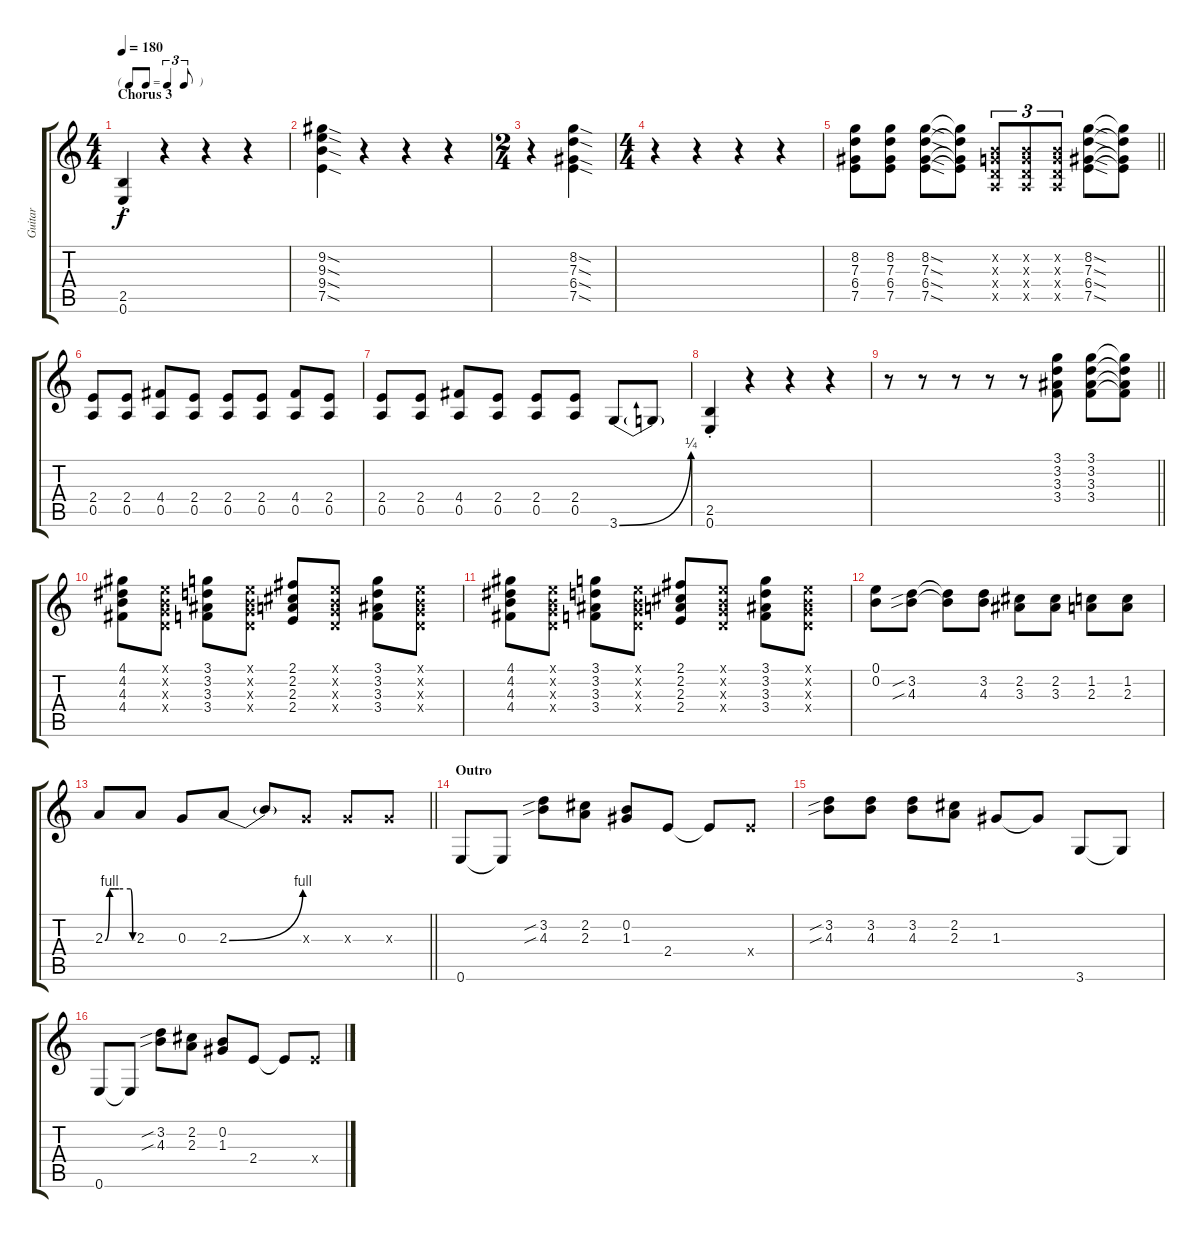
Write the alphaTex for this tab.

\track ("Guitar" "Guitar") {instrument overdrivenguitar}
\staff {score tabs}
\tuning (E4 B3 G3 D3 A2 E2) {hide}
\ts (4 4)
\tf triplet8th
\section ("" "Chorus 3")
\tempo 180
\clef g2
\ks c
(2.5{st} 0.6{st}).4{dy f} r.4 r.4 r.4 |
(9.2{sod} 9.3{sod} 9.4{sod} 7.5{sod}).4 r.4 r.4 r.4 |
\ts (2 4)
r.4 (8.2{sod} 7.3{sod} 6.4{sod} 7.5{sod}).4 |
\ts (4 4)
r.4 r.4 r.4 r.4 |
\barLineRight lightlight
(8.2 7.3 6.4 7.5).8 (8.2 7.3 6.4 7.5).8 (8.2{sod} 7.3{sod} 6.4{sod} 7.5{sod}).8 (8.2{t} 7.3{t} 6.4{t} 7.5{t}).8 (0.2{x} 0.3{x} 0.4{x} 0.5{x}).8{tu (3 2)} (0.2{x} 0.3{x} 0.4{x} 0.5{x}).8{tu (3 2)} (0.2{x} 0.3{x} 0.4{x} 0.5{x}).8{tu (3 2)} (8.2{sod} 7.3{sod} 6.4{sod} 7.5{sod}).8 (8.2{t} 7.3{t} 6.4{t} 7.5{t}).8 |
(2.4 0.5).8 (2.4 0.5).8 (4.4 0.5).8 (2.4 0.5).8 (2.4 0.5).8 (2.4 0.5).8 (4.4 0.5).8 (2.4 0.5).8 |
(2.4 0.5).8 (2.4 0.5).8 (4.4 0.5).8 (2.4 0.5).8 (2.4 0.5).8 (2.4 0.5).8 3.6{be (bend 0 0 60 1)}.8 3.6{t}.8 |
(2.5{st} 0.6{st}).4 r.4 r.4 r.4 |
\barLineRight lightlight
r.8 r.8 r.8 r.8 r.8 (3.1 3.2 3.3 3.4).8 (3.1 3.2 3.3 3.4).8 (3.1{t} 3.2{t} 3.3{t} 3.4{t}).8 |
(4.1 4.2 4.3 4.4).8 (0.1{x} 0.2{x} 0.3{x} 0.4{x}).8 (3.1 3.2 3.3 3.4).8 (0.1{x} 0.2{x} 0.3{x} 0.4{x}).8 (2.1 2.2 2.3 2.4).8 (0.1{x} 0.2{x} 0.3{x} 0.4{x}).8 (3.1 3.2 3.3 3.4).8 (0.1{x} 0.2{x} 0.3{x} 0.4{x}).8 |
(4.1 4.2 4.3 4.4).8 (0.1{x} 0.2{x} 0.3{x} 0.4{x}).8 (3.1 3.2 3.3 3.4).8 (0.1{x} 0.2{x} 0.3{x} 0.4{x}).8 (2.1 2.2 2.3 2.4).8 (0.1{x} 0.2{x} 0.3{x} 0.4{x}).8 (3.1 3.2 3.3 3.4).8 (0.1{x} 0.2{x} 0.3{x} 0.4{x}).8 |
(0.1 0.2).8 (3.2{sib} 4.3{sib}).8 (3.2{t} 4.3{t}).8 (3.2 4.3).8 (2.2 3.3).8 (2.2 3.3).8 (1.2 2.3).8 (1.2 2.3).8 |
\barLineRight lightlight
2.3{be (custom 0 0 10 4 20 4 30 4 55 4 60 0)}.8 2.3.8 0.3.8 2.3{be (bend 0 0 60 4)}.8 2.3{t}.8 0.3{x}.8 0.3{x}.8 0.3{x}.8 |
\section ("" "Outro")
0.6.8 0.6{t}.8 (3.2{sib} 4.3{sib}).8 (2.2 2.3).8 (0.2 1.3).8 2.4.8 2.4{t}.8 2.4{x}.8 |
(3.2{sib} 4.3{sib}).8 (3.2 4.3).8 (3.2 4.3).8 (2.2 2.3).8 1.3.8 1.3{t}.8 3.6.8 3.6{t}.8 |
0.6.8 0.6{t}.8 (3.2{sib} 4.3{sib}).8 (2.2 2.3).8 (0.2 1.3).8 2.4.8 2.4{t}.8 2.4{x}.8
